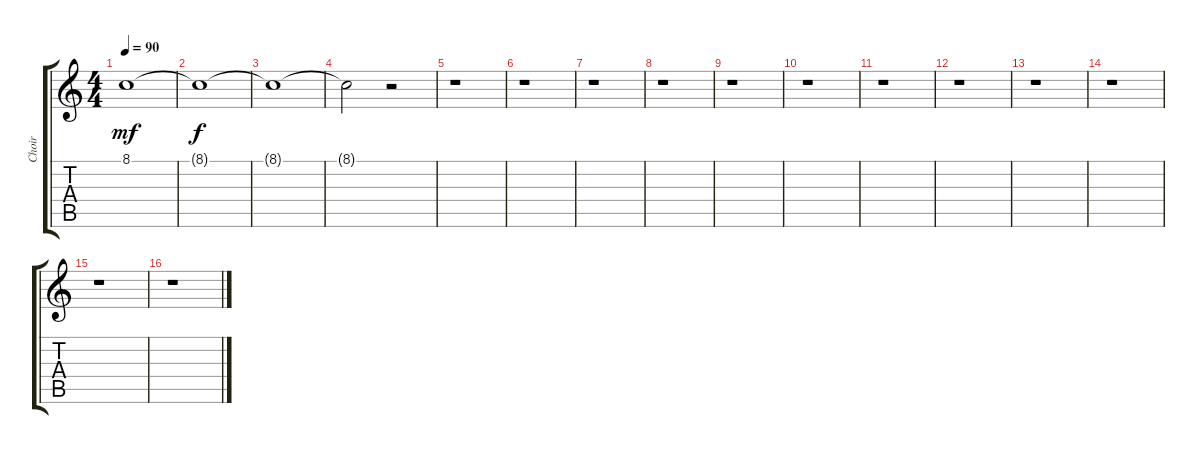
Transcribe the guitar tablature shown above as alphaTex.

\track ("Choir" "Choir") {instrument choiraahs}
\staff {score tabs}
\tuning (E4 B3 G3 D3 A2 E2) {hide}
\ts (4 4)
\tempo 90
\clef g2
\ks c
8.1.1{dy mf} |
8.1{t}.1{dy f} |
8.1{t}.1 |
8.1{t}.2 r.2 |
r.1 |
r.1 |
r.1 |
r.1 |
r.1 |
r.1 |
r.1 |
r.1 |
r.1 |
r.1 |
r.1 |
r.1
